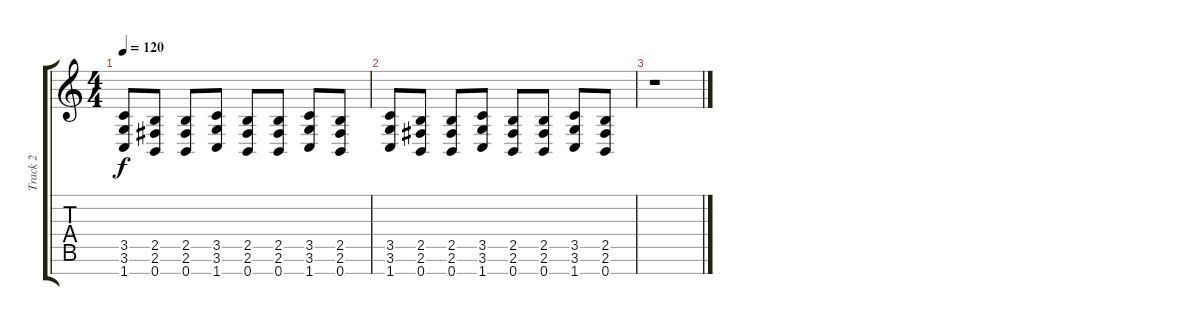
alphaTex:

\track ("Track 2" "Track 2") {instrument distortionguitar}
\staff {score tabs}
\tuning (E4 B3 G3 D3 A2 E2 B1) {hide}
\ts (4 4)
\tempo 120
\clef g2
\ks c
(3.5 3.6 1.7).8{dy f} (2.5 2.6 0.7).8 (2.5 2.6 0.7).8 (3.5 3.6 1.7).8 (2.5 2.6 0.7).8 (2.5 2.6 0.7).8 (3.5 3.6 1.7).8 (2.5 2.6 0.7).8 |
(3.5 3.6 1.7).8 (2.5 2.6 0.7).8 (2.5 2.6 0.7).8 (3.5 3.6 1.7).8 (2.5 2.6 0.7).8 (2.5 2.6 0.7).8 (3.5 3.6 1.7).8 (2.5 2.6 0.7).8 |
r.1
